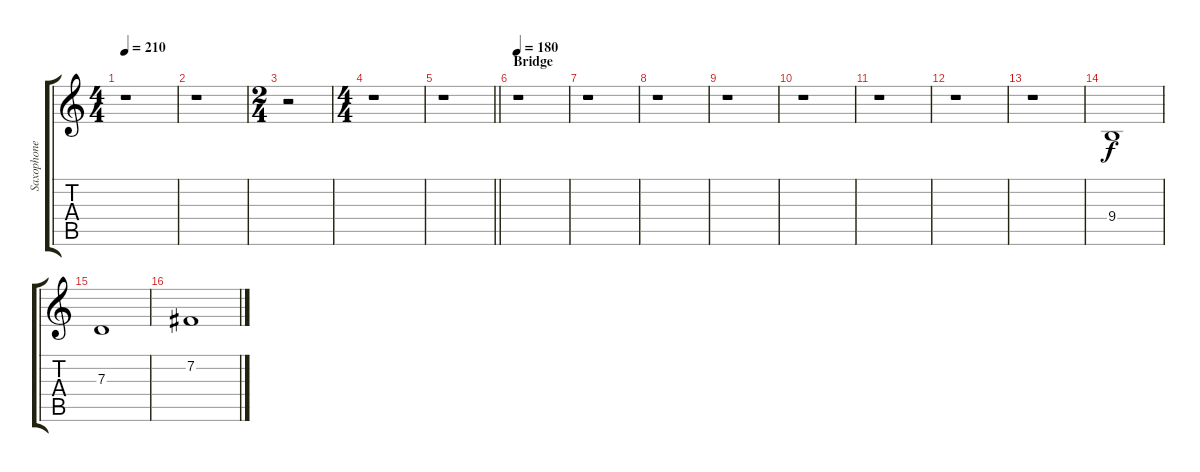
\track ("Saxophone" "Saxophone") {instrument altosax}
\staff {score tabs}
\tuning (E4 B3 G3 D3 A2 E2) {hide}
\ts (4 4)
\tempo 210
\clef g2
\ks c
r.1{dy f} |
r.1 |
\ts (2 4)
r.2 |
\ts (4 4)
r.1 |
\barLineRight lightlight
r.1 |
\section ("" "Bridge")
\tempo 180
r.1 |
r.1 |
r.1 |
r.1 |
r.1 |
r.1 |
r.1 |
r.1 |
9.4.1 |
7.3.1 |
7.2.1
